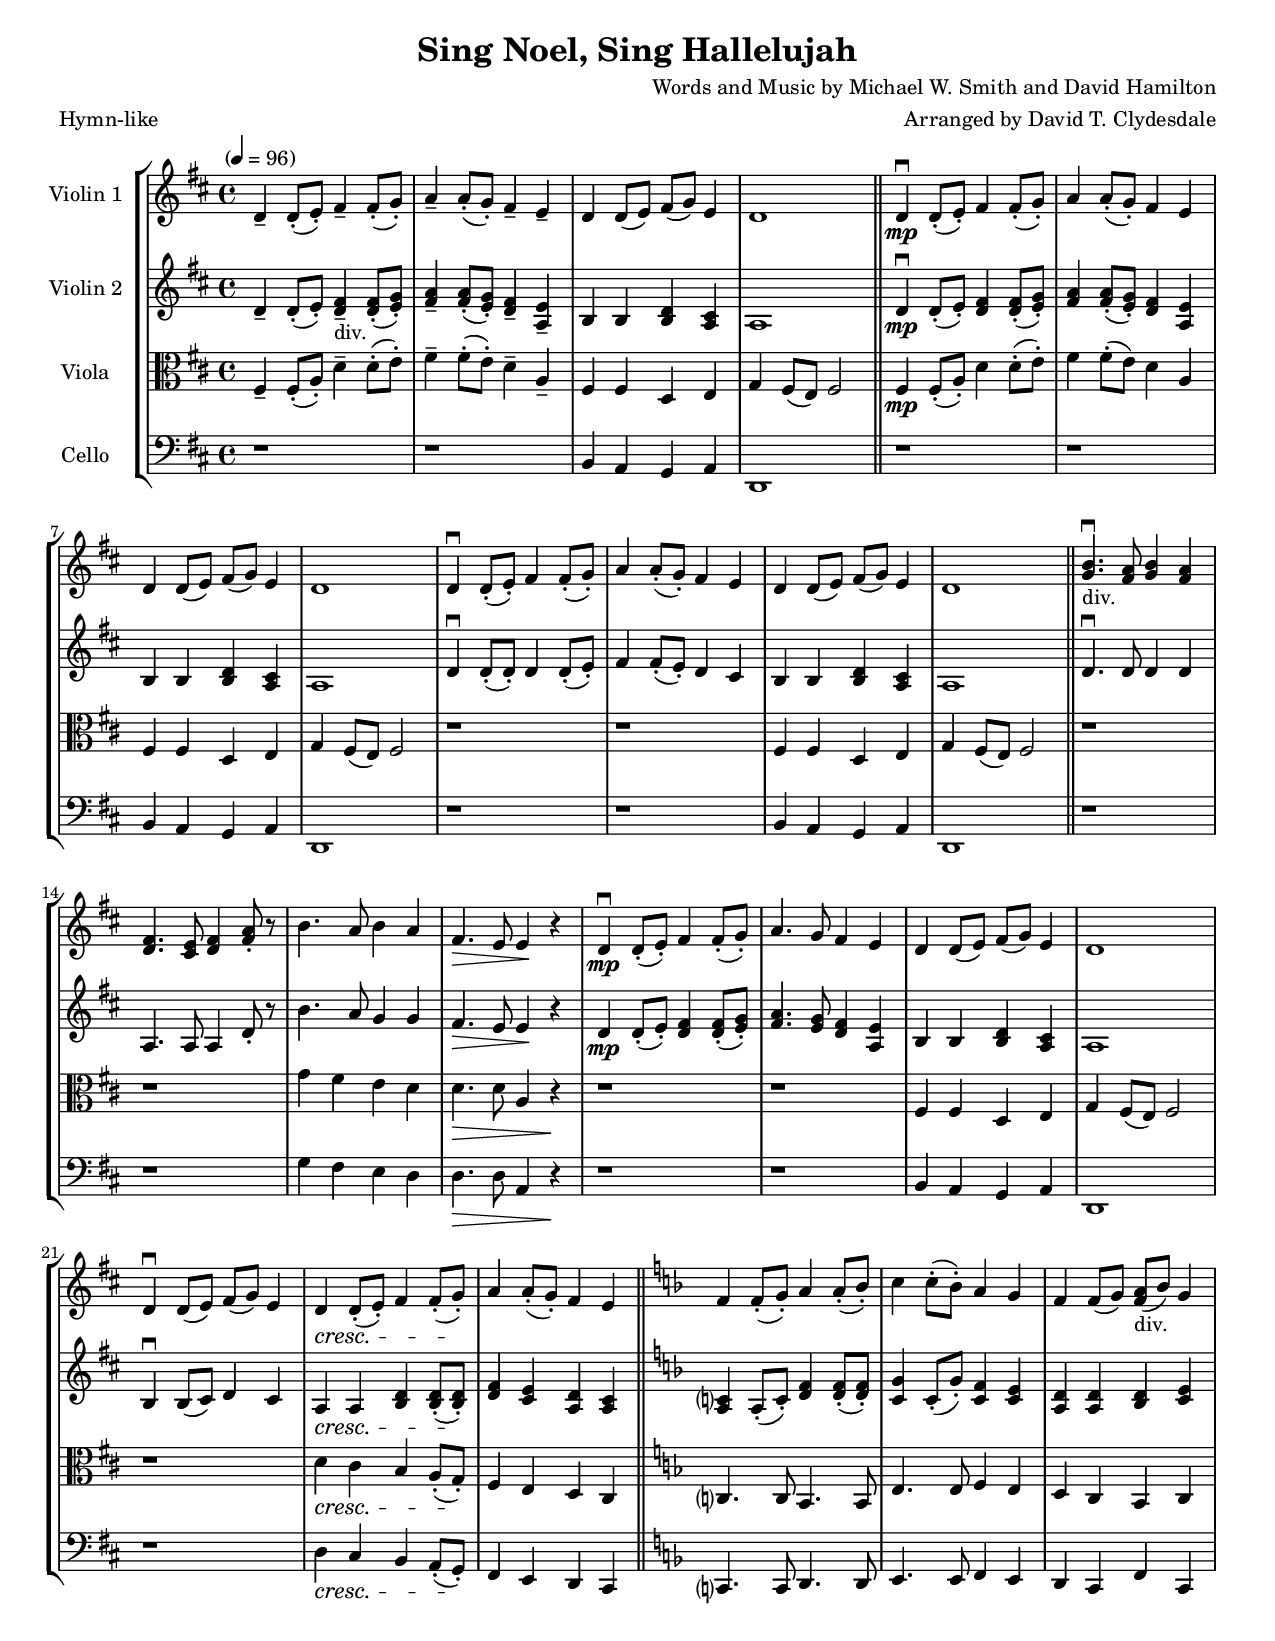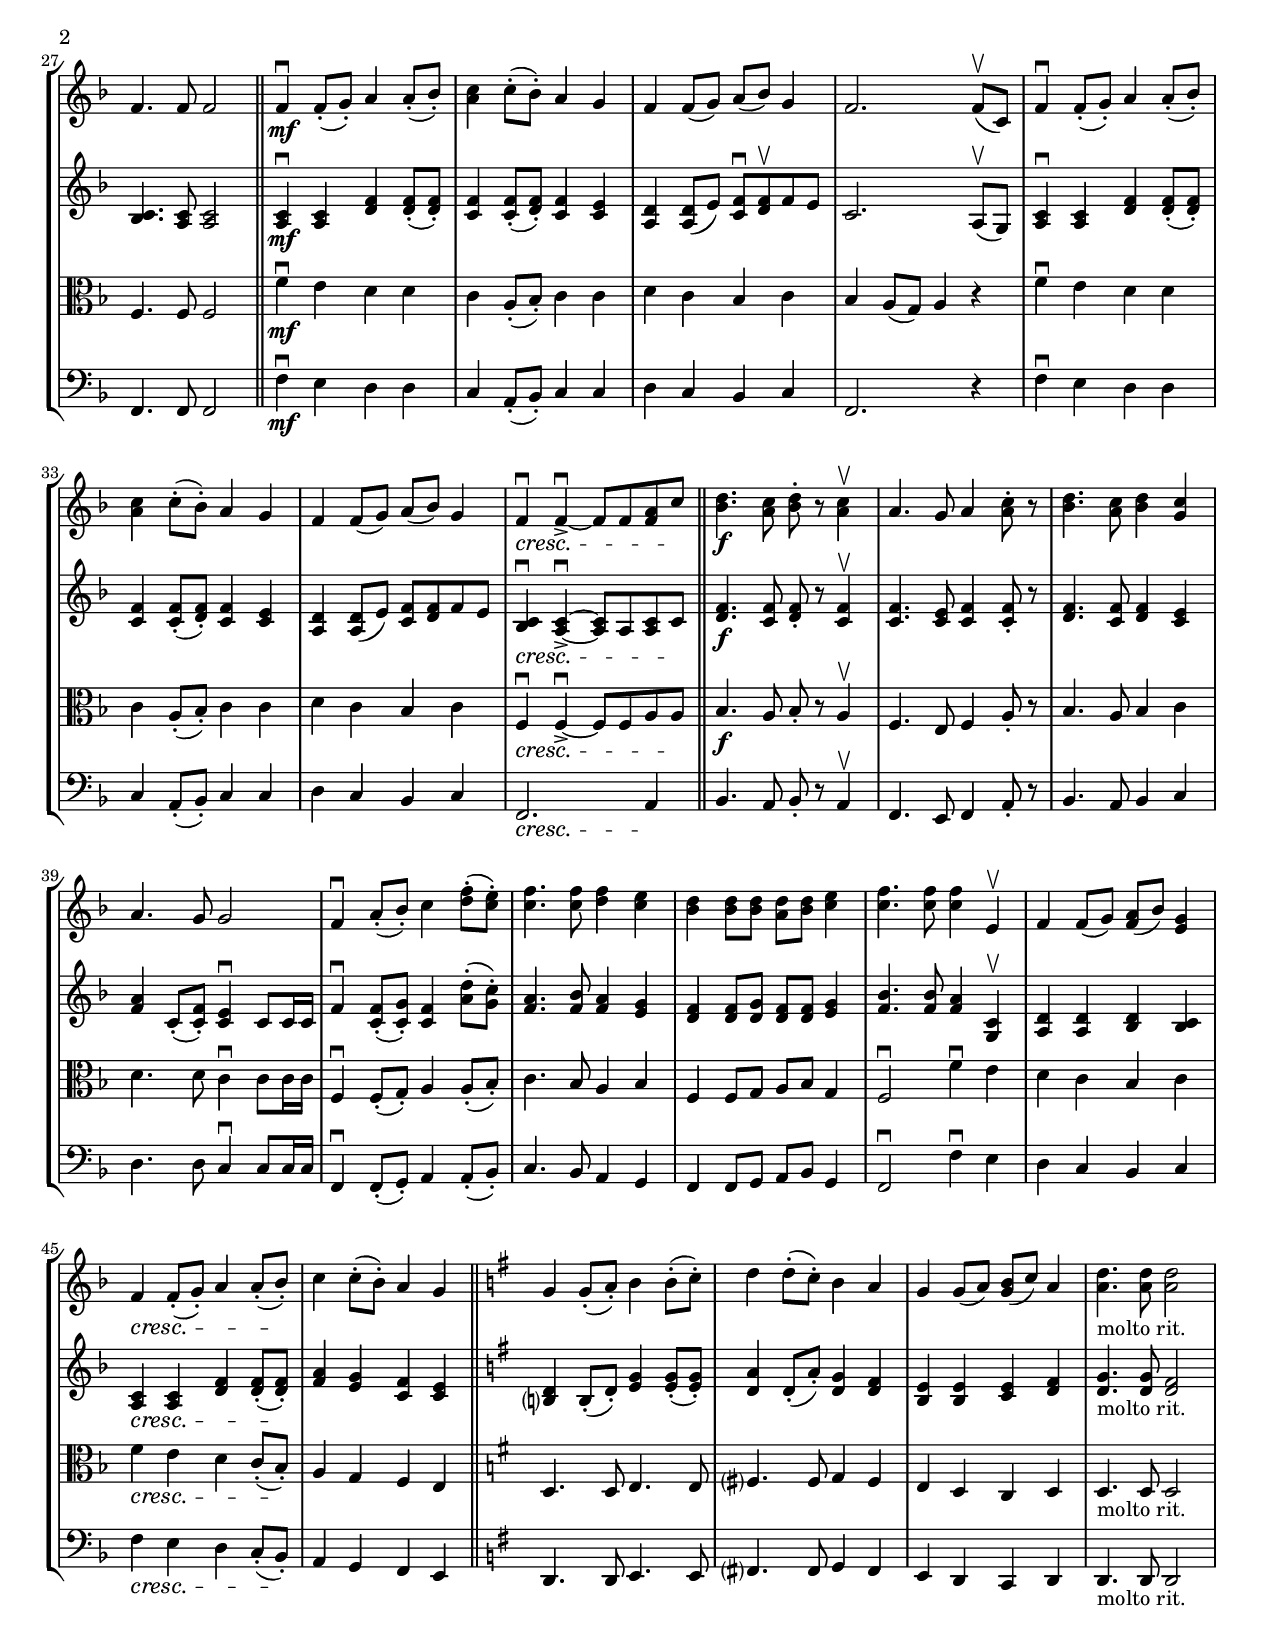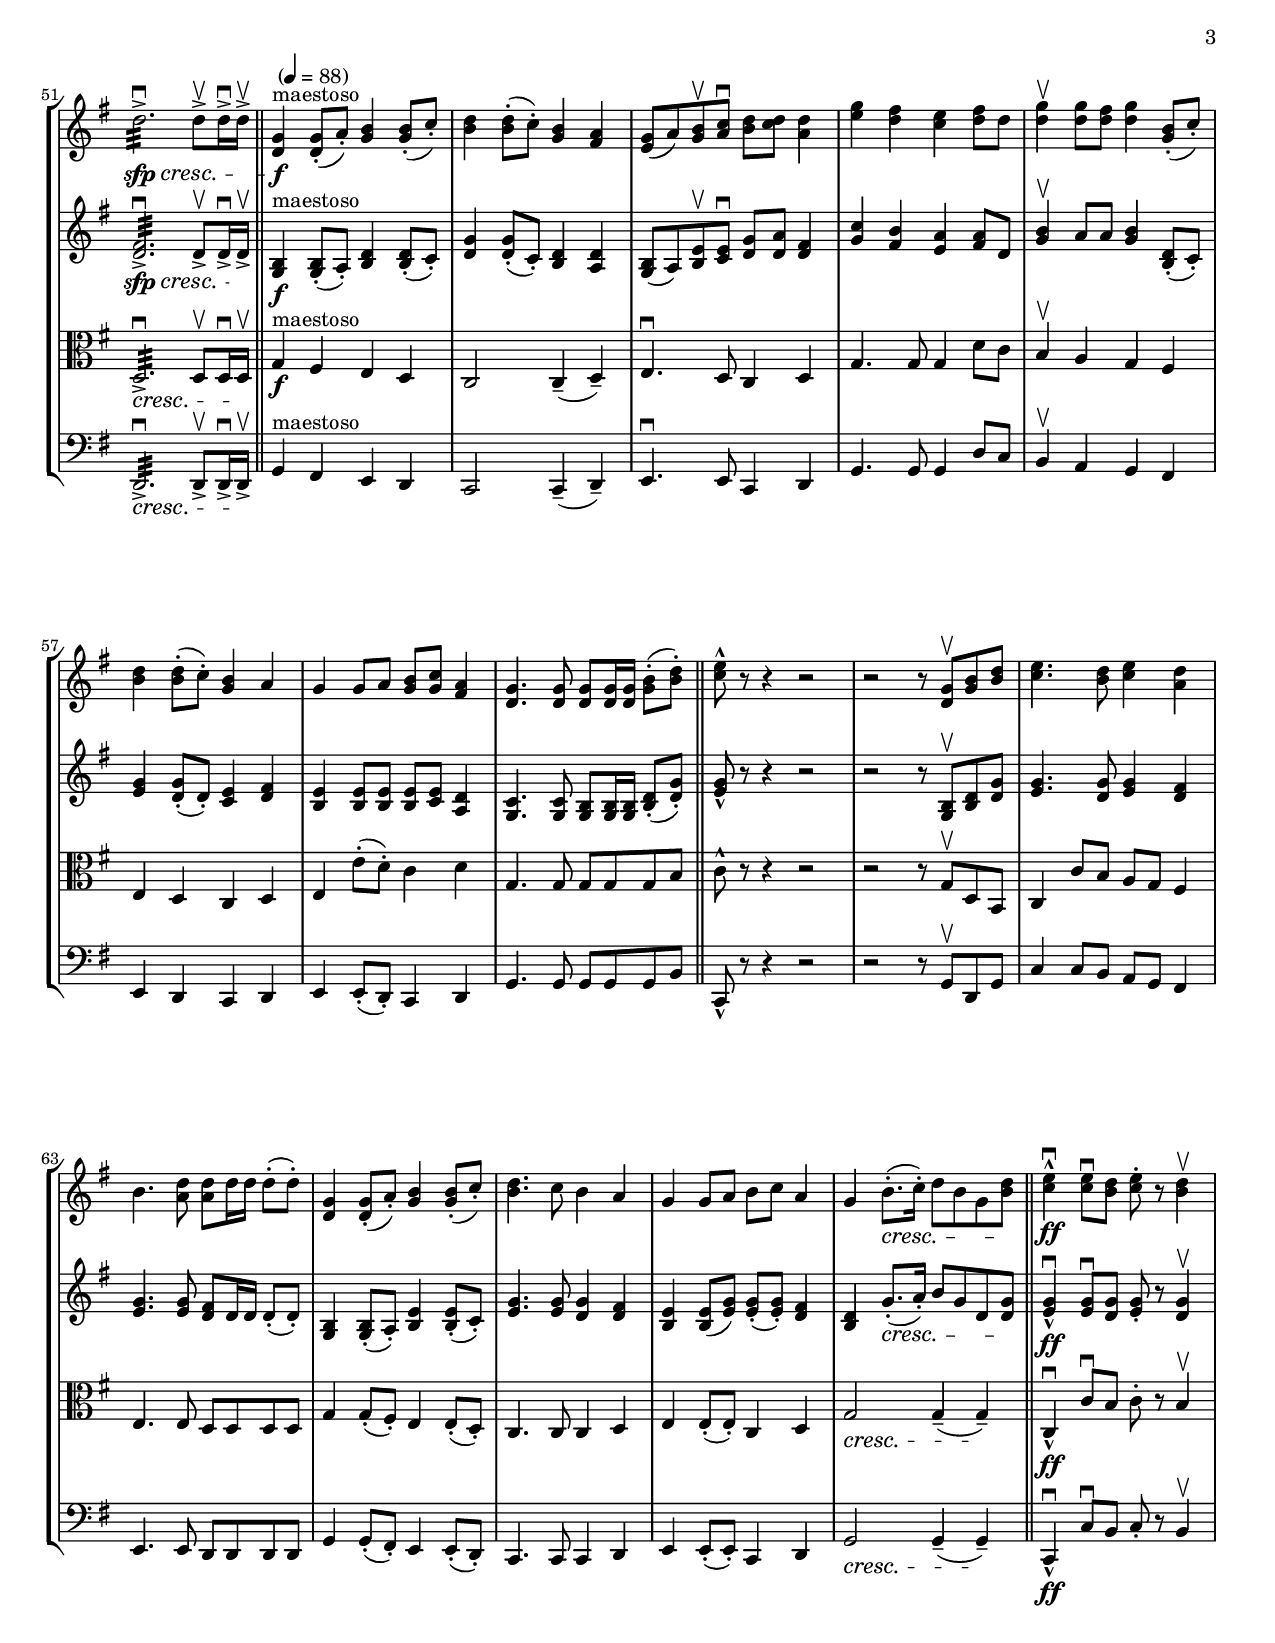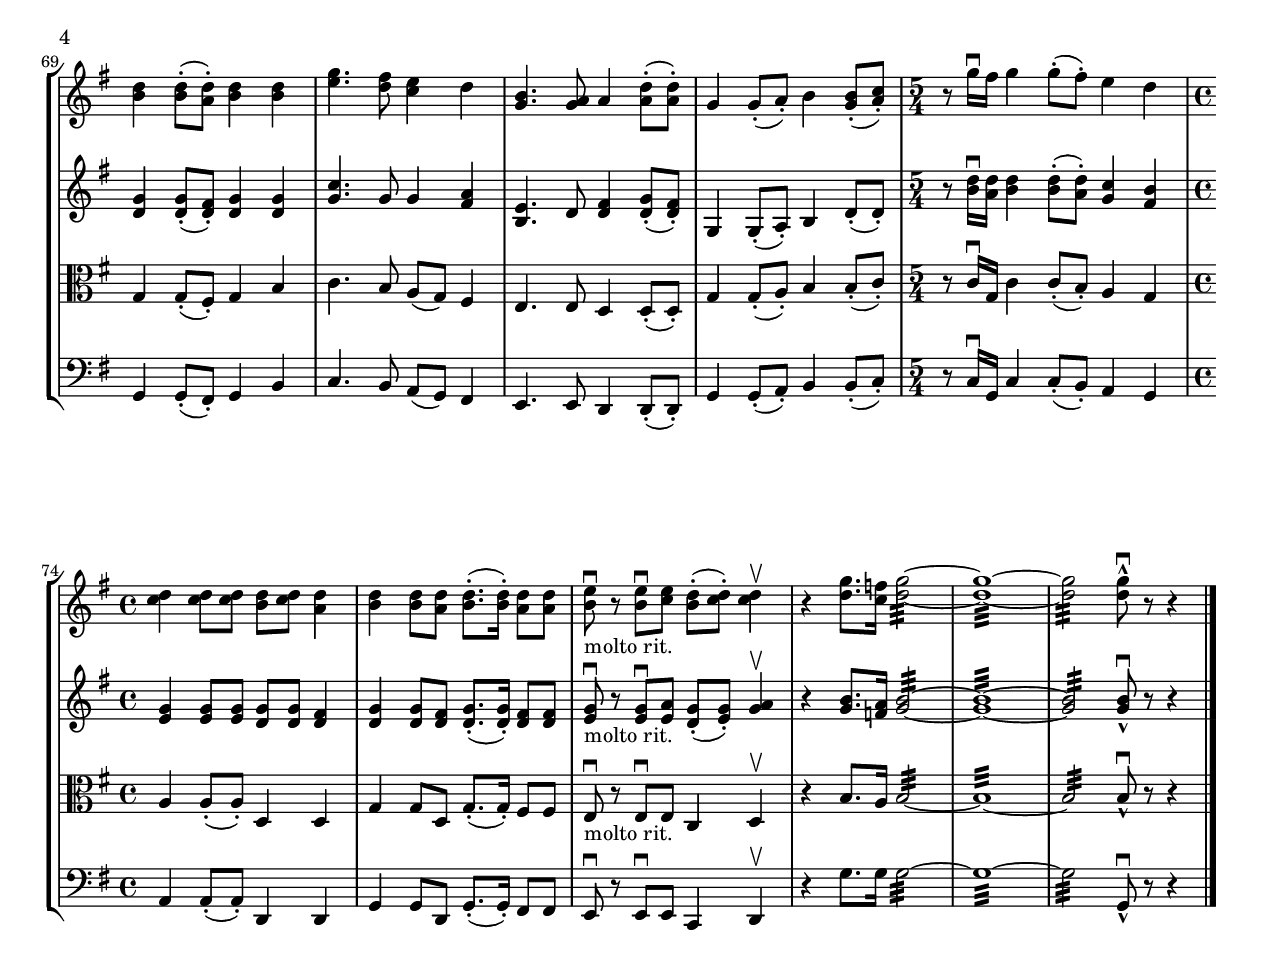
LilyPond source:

\version "2.20.0"
\version "2.20.0"
\language "english"
#(set-default-paper-size "letter")
#(set-global-staff-size 18)

global= {
  \time 4/4
  \tempo "" 4 = 96
}

\header {
    title = "Sing Noel, Sing Hallelujah"
    composer = "Words and Music by Michael W. Smith and David Hamilton"
    arranger = "Arranged by David T. Clydesdale"
    meter = "Hymn-like"
}

sfp = #(make-dynamic-script "sfp")

violinOne = \new Voice \relative c'' {
  \set Staff.instrumentName = # "Violin 1 "
  \key d \major
  d,4-- d8-.( e-.) fs4-- fs8-.( g-.) | a4-- a8-.( g-.) fs4-- e-- | d d8( e) fs( g) e4 |
  d1 \bar "||" d4\downbow\mp d8-.( e-.) fs4 fs8-.( g-.) | a4 a8-.( g-.) fs4 e |
  d d8( e) fs( g) e4 | d1 | d4\downbow d8-.( e-.) fs4 fs8-.( g-.) |
  a4 a8-.( g-.) fs4 e | d4 d8( e) fs( g) e4 | d1 \bar "||"
  <b' g>4.\downbow_"div." <a fs>8 <b g>4 <a fs> | <fs d>4. <e cs>8 <fs d>4 <a fs>8-. r8 | b4. a8 b4 a |
  fs4.\> e8 e4\! r4 | d4\downbow\mp d8-.( e-.) fs4 fs8-.( g-.) | a4. g8 fs4 e |
  d d8( e) fs( g) e4 | d1 | d4\downbow d8( e) fs( g) e4 |
  \crescTextCresc d\< d8-.( e8-.) fs4 fs8-.( g-.)\! | a4 a8-.( g-.) fs4 e4 \bar "||" \key f \major f f8-.( g-.) a4 a8-.( bf-.) |
  c4 c8-.( bf-.) a4 g | f f8( g) <a f>(_"div." bf) g4 | f4. f8 f2 \bar "||"
  f4\downbow\mf f8-.( g-.) a4 a8-.( bf-.) | <c a>4 c8-.( bf8-.) a4 g | f f8( g) a( bf) g4 |
  f2. f8(\upbow c) | f4\downbow f8-.( g-.) a4 a8-.( bf-.) | <c a>4 c8-.( bf-.) a4 g |
  f f8( g) a( bf) g4 | \crescTextCresc f\downbow \<f~->\downbow f8 f <a f> c\! \bar "||" <d bf>4.\f <c a>8 <d bf>-. r8 <c a>4\upbow |
  a4. g8 a4 <c a>8-. r | <d bf>4. <c a>8 <d bf>4 <c g> | a4. g8 g2 |
  f4\downbow a8-.( bf-.) c4 <f d>8-.( <e c>-.) | <f c>4. <f c>8 <f d>4 <e c> | <d bf> <d bf>8 <d bf> <d a> <d bf> <e c>4 |
  <f c>4. <f c>8 <f c>4 e,\upbow | f f8( g) <a f>( bf) <g e>4 | \crescTextCresc f\< f8-.( g-.) a4 a8-.( bf-.)\! |
  c4 c8-.( bf-.) a4 g \bar "||" \key g \major g g8-.( a-.) b4 b8-.( c-.) | d4 d8-.( c-.) b4 a |
  g g8( a) <b g>( c) a4 | <d a>4._"molto rit." <d a>8 <d a> 2 | d2.:32->\downbow\sfp\< d8->\upbow d16->\downbow d->\upbow \bar "||"
  \tempo "" 4 = 88 <g, d>4\f^"maestoso" <g d>8-.( a-.) <b g>4 <b g>8-.( c-.) | <d b>4 <d b>8-.( c-.) <b g>4 <a fs> |
  <g e>8( a) <b g>\upbow <c a>\downbow <d b> <d c> <d a>4 | <g e> <fs d> <e c> <fs d>8 d |
  <g d>4\upbow <g d>8 <fs d> <g d>4 <b, g>8-.( c-.) | <d b>4 <d b>8-.( c-.) <b g>4 a |
  g g8 a <b g> <c g> <a fs>4 | <g d>4. <g d>8 <g d> <g d>16 <g d> <b g>8-.( <d b>-.) \bar "||"
  <e c>-^ r r4 r2 | r r8 <g, d>\upbow <b g> <d b> | <e c>4. <d b>8 <e c>4 <d a> |
  b4. <d a>8 <d a> d16 d d8-.( d-.) | <g, d>4 <g d>8-.( a-.) <b g>4 <b g>8-.( c-.) | <d b>4. c8 b4 a |
  g g8 a b c a4 | g b8.-.(\< c16-.) d8 b g <d' b>\! \bar "||" <e c>4-^\downbow\ff <e c>8\downbow <d b> <e c>-. r <d b>4\upbow |
  <d b> <d b>8-.( <d a>-.) <d b>4 <d b> | <g e>4. <fs d>8 <e c>4 d | <b g>4. <a g>8 a4 <d a>8-.( <d a>-.) |
  g,4 g8-.( a-.) b4 <b g>8-.( <c a>-.) | \time 5/4 r8 g'16\downbow fs g4 g8-.( fs-.) e4 d | \time 4/4 
  <d c> <d c>8 <d c> <d b> <d c> <d a>4 | <d b> <d b>8 <d a> <d b>8.-.( <d b>16-.) <d a>8 <d a> |
  <e b>\downbow_"molto rit." r <e b>\downbow <e c> <d b>-.( <d c>-.) <d c>4\upbow |
  r <g d>8. <f c>16 <g d>2:32~ | <g d>1:32~ | <g d>2:32 <g d>8-^\downbow r r4

  \bar "|."
}

violinTwo = \new Voice \relative c'' {
  \set Staff.instrumentName = # "Violin 2 "
  \key d \major
  d,4-- d8-.( e-.) <fs d>4--_"div." <fs d>8-.( <g e>-.) | <a fs>4-- <a fs>8-.( <g e>-.) <fs d>4-- <e a,>-- | b b <d b> <cs a> |
  a1 \bar "||" d4\downbow\mp d8(-. e-.) <fs d>4 <fs d>8-.( <g e>-.) | <a fs>4 <a fs>8-.( <g e>-.) <fs d>4 <e a,> |
  b b <d b> <cs a> | a1 | d4\downbow d8-.( d-.) d4 d8-.( e-.) |fs4 fs8-.( e-.) d4 cs | b b <d b> <cs a> | a1 \bar "||"
  d4.\downbow d8 d4 d | a4. a8 a4 d8-. r | b'4. a8 g4 g |
  fs4.\> e8 e4\! r | d\mp d8(-. e-.) <fs d>4 <fs d>8-.( <g e>-.) | <a fs>4. <g e>8 <fs d>4 <e a,> |
  b b <d b> <cs a> | a1 | b4\downbow b8( cs) d4 cs |
  \crescTextCresc a4\< a <d b> <d b>8(-. <d b>-.)\! | <fs d>4 <e cs>4 <d a> <cs a> \bar "||" \key f \major <c? a> a8(-. c-.) <f d>4 <f d>8-.( <f d>-.) |
  <g c,>4 c,8-.( g'-.) <f c>4 <e c> | <d a> <d a> <d bf> <e c> | <c bf>4. <c a>8 <c a>2 \bar "||"
  <c a>4\downbow\mf <c a> <f d> <f d>8-.( <f d>-.) | <f c>4 <f c>8-.( <f d>-.) <f c>4 <e c> | <d a> <d a>8( e) <f c>\downbow <f d>\upbow f8 e |
  c2. a8(\upbow g) | <c a>4\downbow <c a> <f d> <f d>8-.( <f d>-.) | <f c>4 <f c>8-.( <f d>-.) <f c>4 <e c> |
  <d a> <d a>8( e) <f c>8 <f d> f e | \crescTextCresc <c bf>4\downbow\< <c a>~->\downbow <c a>8 a <c a> c\! \bar "||" <f d>4.\f <f c>8 <f d>-. r <f c>4\upbow |
  <f c>4. <e c>8 <f c>4 <f c>8-. r | <f d>4. <f c>8 <f d>4 <e c> | <f a>4 c8-.( <f c>-.) <e c>4\downbow c8 c16 c |
  f4\downbow <f c>8-.( <g c,>-.) <f c>4 <d' a>8-.( <c g>-.) | <a f>4. <bf f>8 <a f>4 <g e> | <f d> <f d>8 <g d> <f d> <f d> <g e>4 |
  <bf f>4. <bf f>8 <a f>4 <c, g>\upbow | <d a> <d a> <d bf> <c bf> | \crescTextCresc <c a>\< <c a> <f d> <f d>8-.( <f d>-.)\! |
  <a f>4 <g e> <f c> <e c> \bar "||" \key g \major <d b?> b8-.( d-.) <g e>4 <g e>8-.( <g e>-.) | <a d,>4 d,8-.( a'-.) <g d>4 <fs d> |
  <e b> <e b> <e c> <fs d> | <g d>4._"molto rit." <g d>8 <fs d>2 | <fs d>2.:32->\downbow\sfp\< d8->\upbow d16->\downbow d->\upbow\! \bar "||"
  \tempo "" 4 = 88 <b g>4\f^"maestoso" <b g>8-.( a-.) <d b>4 <d b>8-.( <c>-.) | <g' d>4 <g d>8-.( c,-.) <d b>4 <d a> |
  <b g>8( a) <e' b>\upbow <e c>\downbow <g d> <a d,> <fs d>4 | <c' g> <b fs> <a e> <a fs>8 d, |
  <b' g>4\upbow a8 a <b g>4 <d, b>8(-. c-.) | <g' e>4 <g d>8(-. d-.) <e c>4 <fs d> |
  <e b> <e b>8 <e b> <e b> <e c> <d a>4 | <c g>4. <c g>8 <b g>8 <b g>16 <b g> <d b>8-.( <g d>-.) \bar "||"
  <g e>-^ r r4 r2 | r2 r8 <b, g>\upbow <d b> <g d> | <g e>4. <g d>8 <g e>4 <fs d> |
  <g e>4. <g e>8 <fs d>8 d16 d d8-.( d-.) | <b g>4 <b g>8-.( a-.) <e' b>4 <e b>8-.( c-.) | <g' e>4. <g e>8 <g d>4 <fs d> |
  <e b>4 <e b>8( <g e>) <g e>(-. <g e>-.) <fs d>4 | <d b>4 g8.-.(\< a16-.) b8 g d <g d>\! \bar "||" <g e>4-^\downbow\ff <g e>8\downbow <g d> <g e>-. r <g d>4\upbow |
  <g d> <g d>8-.( <fs d>-.) <g d>4 <g d> | <c g>4. g8 g4 <a fs> | <e b>4. d8 <fs d>4 <g d>8-.( <fs d>-.) |
  g,4 g8-.( a-.) b4 d8-.( d-.) | \time 5/4 r8 <d' b>16\downbow <d a> <d b>4 <d b>8-.( <d a>-.) <c g>4 <b fs> | \time 4/4
  <g e> <g e>8 <g e> <g d> <g d> <fs d>4 | <g d>4 <g d>8 <fs d> <g d>8.-.( <g d>16-.) <fs d>8 <fs d> | <g e>\downbow_"molto rit." r <g e>\downbow <a e> <g d>-.( <g e>-.) <a g>4\upbow |
  r <b g>8. <a f>16 <b g>2:32~ | <b g>1:32~ | <b g>2:32 <b g>8-^\downbow r r4
  \bar "|."
}

viola = \new Voice \relative c' {
  \set Staff.instrumentName = # "Viola "
  \clef alto
  \key d \major
  fs,4-- fs8-.( a-.) d4-- d8-.( e-.) | fs4-- fs8-.( e-.) d4-- a-- | fs fs d e |
  g fs8( e) fs2 \bar "||" fs4\mp fs8-.( a-.) d4 d8-.( e-.) | fs4 fs8-.( e) d4 a |
  fs fs d e | g fs8( e) fs2 | r1 |
  r1 | fs4 fs d e | g4 fs8( e) fs2 \bar "||"
  r1 | r1 | g'4 fs e d |
  d4.\> d8 a4 r\! | r1 | r1 |
  fs4 fs d e | g fs8( e) fs2 | r1 |
  \crescTextCresc d'4\< cs b a8-.( g-.)\! | fs4 e d cs \bar "||" \key f \major c?4. c8 bf4. bf8 |
  e4. e8 f4 e | d c bf c | f4. f8 f2 \bar "||"
  f'4\downbow\mf e d d | c a8-.( bf-.) c4 c | d c bf c |
  bf4 a8( g) a4 r | f'\downbow e d d | c a8-.( bf-.) c4 c |
  d c bf c | \crescTextCresc f,\downbow\< f~->\downbow f8 f a a\! \bar "||" bf4.\f a8 bf-. r a4\upbow |
  f4. e8 f4 a8-. r | bf4. a8 bf4 c | d4. d8 c4\downbow c8 c16 c |
  f,4\downbow f8-.( g-.) a4 a8-.( bf-.) | c4. bf8 a4 bf | f4 f8 g a bf g4 |
  f2\downbow f'4\downbow e | d c bf c | \crescTextCresc f\< e d c8-.( bf-.)\! |
  a4 g f e \bar "||" \key g \major d4. d8 e4. e8 | fs?4. fs8 g4 fs |
  e d c d | d4._"molto rit." d8 d2 |d2.:32->\downbow\< d8\upbow d16\downbow d\upbow\! \bar "||"
  \tempo "" 4 = 88 g4\f^"maestoso" fs e d | c2 c4--( d--) |
  e4.\downbow d8 c4 d | g4. g8 g4 d'8 c |
  b4\upbow a g fs | e d c d |
  e e'8-.( d-.) c4 d | g,4. g8 g g g b \bar "||"
  c8-^ r r4 r2 | r2 r8 g\upbow d b | c4 c'8 b a g fs4 |
  e4. e8 d8 d d d | g4 g8-.( fs-.) e4 e8-.( d-.) | c4. c8 c4 d |
  e4 e8-.( e-.) c4 d | g2\< g4--( g--)\! \bar "||" c,-^\downbow\ff c'8\downbow b c-. r b4\upbow |
  g4 g8-.( fs-.) g4 b | c4. b8 a( g) fs4 | e4. e8 d4 d8-.( d-.) |
  g4 g8-.( a-.) b4 b8-.( c-.) | \time 5/4 r c16\downbow g c4 c8-.( b-.) a4 g | \time 4/4
  a a8-.( a-.) d,4 d | g g8 d g8.-.( g16-.) fs8 fs | e\downbow_"molto rit." r e\downbow e c4 d\upbow |
  r b'8. a16 b2:32~ | b1:32~ | b2:32 b8\downbow-^ r r4


  \bar "|."
}

cello = \new Voice \relative c' {
  \set Staff.instrumentName = # "Cello "
  \clef bass
  \key d \major
  r1 | r1 | b,4 a g a |
  d,1 \bar "||" r1 | r1 |
  b'4 a g a | d,1 | r1 |
  r1 | b'4 a g a | d,1 \bar "||"
  r1 | r1 | g'4 fs e d |
  d4.\> d8 a4 r\! | r1 | r1 |
  b4 a g a | d,1 | r1 |
  \crescTextCresc d'4\< cs b a8-.( g-.)\! | fs4 e d cs \bar "||" \key f \major c?4. c8 d4. d8 |
  e4. e8 f4 e | d c f c | f4. f8 f2 \bar "||"
  f'4\downbow\mf e d d | c a8-.( bf-.) c4 c | d c bf c |
  f,2. r4 | f'4\downbow e d d | c a8-.( bf-.) c4 c |
  d c bf c | \crescTextCresc f,2.\< a4 \! \bar "||" bf4. a8 bf-. r a4\upbow |
  f4. e8 f4 a8-. r | bf4. a8 bf4 c | d4. d8 c4\downbow c8 c16 c |
  f,4\downbow f8-.( g-.) a4 a8-.( bf-.) | c4. bf8 a4 g | f4 f8 g a bf g4 |
  f2\downbow f'4\downbow e | d c bf c | \crescTextCresc f\< e d c8-.( bf-.)\! |
  a4 g f e \bar "||" \key g \major d4. d8 e4. e8 | fs?4. fs8 g4 fs |
  e d c d | d4._"molto rit." d8 d2 | d2.:32->\downbow\< d8->\upbow d16->\downbow d->\upbow\! \bar "||"
  \tempo "" 4 = 88 g4^"maestoso" fs e d | c2 c4--( d--) |
  e4.\downbow e8 c4 d | g4. g8 g4 d'8 c |
  b4\upbow a g fs | e d c d |
  e e8-.( d-.) c4 d | g4. g8 g g g b \bar "||"
  c,-^ r r4 r2 | r2 r8 g'\upbow d g | c4 c8 b a g fs4 |
  e4. e8 d d d d | g4 g8-.( fs-.) e4 e8-.( d-.) | c4. c8 c4 d|
  e4 e8-.( e-.) c4 d | g2\< g4--( g--)\! | c,-^\downbow\ff c'8\downbow b c-. r b4\upbow |
  g g8-.( fs-.) g4 b | c4. b8 a( g) fs4 | e4. e8 d4 d8-.( d-.) |
  g4 g8-.( a-.) b4 b8-.( c-.) | \time 5/4 r8 c16\downbow g c4 c8-.( b-.) a4 g | \time 4/4
  a4 a8-.( a-.) d,4 d | g g8 d g8.-.( g16-.) fs8 fs | e\downbow r e\downbow e c4 d\upbow |
  r4 g'8. g16 g2:32~ | g1:32~ | g2:32 g,8-^\downbow r8 r4


  \bar "|."
}

music = {
  <<
    \tag #'score \tag #'vn1 \new Staff << \global \violinOne >>
    \tag #'score \tag #'vn2 \new Staff << \global \violinTwo >>
    \tag #'score \tag #'vla \new Staff << \global \viola >>
    \tag #'score \tag #'vlc \new Staff << \global \cello >>
  >>
}

\score {
  \new StaffGroup \keepWithTag #'score \music
  \layout { }
  \midi { }
}
